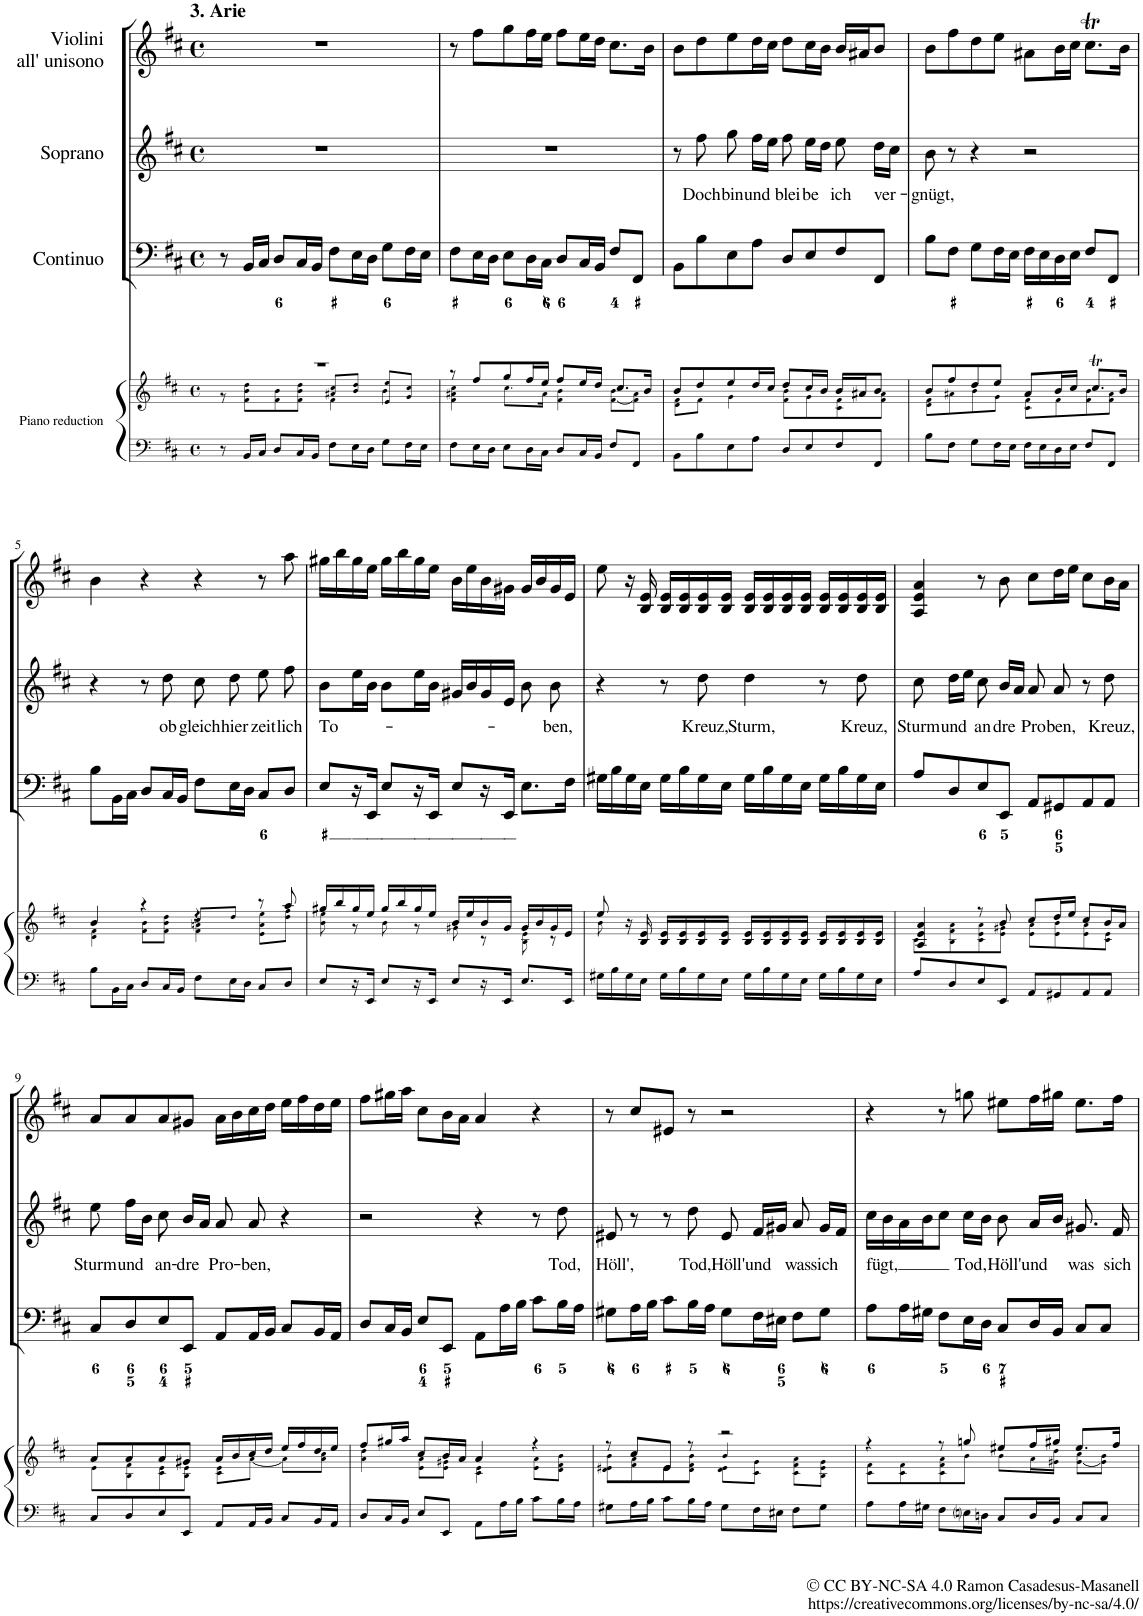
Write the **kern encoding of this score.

**kern	**kern	**kern	**kern	**text	**kern
*part4	*part4	*part3	*part2	*part2	*part1
*staff5	*staff4	*staff3	*staff2	*staff2	*staff1
*I"Piano reduction	*	*I"Continuo	*I"Soprano	*	*I"Violini all' unisono
*I'Pno	*	*	*	*	*I'Vln
*stria5	*stria5	*	*	*	*
*clefF4	*clefG2	*clefF4	*clefG2	*	*clefG2
*k[f#c#]	*k[f#c#]	*k[f#c#]	*k[f#c#]	*	*k[f#c#]
*M4/4	*M4/4	*M4/4	*M4/4	*	*M4/4
*met(c)	*met(c)	*met(c)	*met(c)	*	*met(c)
=1	=1	=1	=1	=1	=1
*	*^	*	*	*	*
*	*	*^	*	*	*	*
!	!	!	!	!	!	!	!LO:TX:a:B:t=3. Arie
8r	1r	8r	2ryy	8r	1r	.	1r
16BB/LL	.	8f#!\ 8b!\ 8dd!\L	.	16BB/LL	.	.	.
16C#/JJ	.	.	.	16C#/JJ	.	.	.
8D/L	.	8f#!\ 8b!\	.	8D/L	.	.	.
16C#/L	.	8f#!\ 8b!\ 8dd!\J	.	16C#/L	.	.	.
16BB/JJ	.	.	.	16BB/JJ	.	.	.
8F#\L	.	4f#!\	8a#X!/ 8cc#!/L	8F#\L	.	.	.
16E\L	.	.	8b!/ 8dd!/J	16E\L	.	.	.
16D\JJ	.	.	.	16D\JJ	.	.	.
8G\L	.	4b!\	8e!/ 8ee!/L	8G\L	.	.	.
16F#\L	.	.	8g!/ 8cc#!/J	16F#\L	.	.	.
16E\JJ	.	.	.	16E\JJ	.	.	.
*	*	*v	*v	*	*	*	*
=2	=2	=2	=2	=2	=2	=2
8F#\L	8r	4f#!\ 4a#X!\ 4cc#!\	8F#\L	1r	.	8r
16E\L	8ff#/L	.	16E\L	.	.	8ff#\L
16D\JJ	.	.	16D\JJ	.	.	.
8E\L	8gg/	8.cc#!\L	8E\L	.	.	8gg\
16D\L	16ff#/L	.	16D\L	.	.	16ff#\L
16C#\JJ	16ee/JJ	16a#!\Jk	16C#\JJ	.	.	16ee\JJ
8D/L	8ff#/L	4f#!\ 4b!\	8D/L	.	.	8ff#\L
16C#/L	16ee/L	.	16C#/L	.	.	16ee\L
16BB/JJ	16dd/JJ	.	16BB/JJ	.	.	16dd\JJ
8F#/L	8.cc#/L	[8f#!\ 8b!\L	8F#/L	.	.	8.cc#\L
8FF#/J	.	8f#!\] 8a#!\J	8FF#/J	.	.	.
.	16b/Jk	.	.	.	.	16b\Jk
=3	=3	=3	=3	=3	=3	=3
8BB\L	8b/L	8d!\ 8f#!\L	8BB\L	8r	.	8b\L
!	!	!	!	!	!LO:LY:b	!
8B\	8dd/	8f#!\J	8B\	8ff#\	Doch	8dd\
!	!	!	!	!	!LO:LY:b	!
8E\	8ee/	4g!\	8E\	8gg\	bin	8ee\
!	!	!	!	!	!LO:LY:b	!
8A\J	16dd/L	.	8A\J	16ff#\LL	und	16dd\L
.	16cc#/JJ	.	.	16ee\JJ	.	16cc#\JJ
!	!	!	!	!	!LO:LY:b	!
8D/L	8dd/L	8f#!\ 8b!\L	8D/L	8ff#\	blei-	8dd\L
!	!	!	!	!	!LO:LY:b	!
8E/	16cc#/L	8g!\	8E/	16ee\LL	-be	16cc#\L
.	16b/JJ	.	.	16dd\JJ	.	16b\JJ
!	!	!	!	!	!LO:LY:b	!
8F#/	16b/LL	8c#!\ 8f#!\	8F#/	8ee\	ich	16b/LL
.	16a#X/J	.	.	.	.	16a#X/J
!	!	!	!	!	!LO:LY:b	!
8FF#/J	8b/J	8f#!\ 8a#!\J	8FF#/J	16dd\LL	ver-	8b/J
.	.	.	.	16cc#\JJ	.	.
=4	=4	=4	=4	=4	=4	=4
!	!	!	!	!	!LO:LY:b	!
8B\L	8b/L	8d!\ 8f#!\L	8B\L	8b\	-gnügt,	8b\L
8F#\J	8ff#/	8a#X!\	8F#\J	8r	.	8ff#\
8G\L	8dd/	8b!\	8G\L	4r	.	8dd\
16F#\L	8ee/J	8g!\J	16F#\L	.	.	8ee\J
16E\JJ	.	.	16E\JJ	.	.	.
16F#\LL	8a#/L	8c#!\ 8f#!\L	16F#\LL	2r	.	8a#X\L
16E\	.	.	16E\	.	.	.
16D\	16b/L	8f#!\	16D\	.	.	16b\L
16E\JJ	16cc#/JJ	.	16E\JJ	.	.	16cc#\JJ
8F#/L	8.cc#t/L	8f#!\ 8b!\	8F#/L	.	.	8.cc#t\L
8FF#/J	.	8f#!\ 8a#!\J	8FF#/J	.	.	.
.	16b/Jk	.	.	.	.	16b\Jk
!!LO:LB:g=z
=5	=5	=5	=5	=5	=5	=5
*	*	*^	*	*	*	*
8B\L	4b/	4d!\ 4f#!\	4ryy	8B\L	4r	.	4b\
16BB\L	.	.	.	16BB\L	.	.	.
16C#\JJ	.	.	.	16C#\JJ	.	.	.
8D/L	4r	8f#!\ 8b!\L	4ryy	8D/L	8r	.	4r
!	!	!	!	!	!	!LO:LY:b	!
16C#/L	.	8f#!\ 8b!\ 8dd!\J	.	16C#/L	8dd\	ob-	.
16BB/JJ	.	.	.	16BB/JJ	.	.	.
!	!	!	!	!	!	!LO:LY:b	!
8F#\L	4r	4f#!\ 4an!\	8cc#!/L	8F#\L	8cc#\	gleich	4r
!	!	!	!	!	!	!LO:LY:b	!
16E\L	.	.	8dd!/J	16E\L	8dd\	hier	.
16D\JJ	.	.	.	16D\JJ	.	.	.
!	!	!	!	!	!	!LO:LY:b	!
8C#/L	8r	8e!\ 8a!\ 8ee!\L	4ryy	8C#/L	8ee\	zeit-	8r
!	!	!	!	!	!	!LO:LY:b	!
8D/J	8aa/	8dd!\ 8ff#!\J	.	8D/J	8ff#\	lich	8aa\
*	*	*v	*v	*	*	*	*
=6	=6	=6	=6	=6	=6	=6
!	!	!	!	!	!LO:LY:b	!
8E/L	16gg#X/LL	8b!\ 8ee!\	8E/L	8b\L	To-	16gg#X\LL
.	16bb/	.	.	.	.	16bb\
16r	16gg#/	8r	16r	16ee\L	.	16gg#\
16EE/JJ	16ee/JJ	.	16EE/JJ	16b\JJ	.	16ee\JJ
8E/L	16gg#/LL	8b!\	8E/L	8b\L	.	16gg#\LL
.	16bb/	.	.	.	.	16bb\
16r	16gg#/	8r	16r	16ee\L	.	16gg#\
16EE/JJ	16ee/JJ	.	16EE/JJ	16b\JJ	.	16ee\JJ
8E/L	16b/LL	8g#X!\	8E/L	16g#X/LL	.	16b\LL
.	16ee/	.	.	16b/	.	16ee\
16r	16b/	8r	16r	16g#/	.	16b\
16EE/JJ	16g#/JJ	.	16EE/JJ	16e/JJ	.	16g#X\JJ
8.E/L	16g#/LL	8B!\ 8e!\	8.E\L	8b\	.	16g#/LL
.	16b/	.	.	.	.	16b/
!	!	!	!	!	!LO:LY:b	!
.	16g#/	8r	.	8b\	-ben,	16g#/
16EE/Jk	16e/JJ	.	16F#\Jk	.	.	16e/JJ
=7	=7	=7	=7	=7	=7	=7
16G#X\LL	8ee/	8b!\	16G#X\LL	4r	.	8ee\
16B\	.	.	16B\	.	.	.
16G#\	16r	16ryy	16G#\	.	.	16r
16E\JJ	16B/ 16e/	16ryy	16E\JJ	.	.	16B/ 16e/
16G#\LL	16B/ 16e/LL	4ryy	16G#\LL	8r	.	16B/ 16e/LL
16B\	16B/ 16e/	.	16B\	.	.	16B/ 16e/
!	!	!	!	!	!LO:LY:b	!
16G#\	16B/ 16e/	.	16G#\	8dd\	Kreuz,	16B/ 16e/
16E\JJ	16B/ 16e/JJ	.	16E\JJ	.	.	16B/ 16e/JJ
!	!	!	!	!	!LO:LY:b	!
16G#\LL	16B/ 16e/LL	2ryy	16G#\LL	4dd\	Sturm,	16B/ 16e/LL
16B\	16B/ 16e/	.	16B\	.	.	16B/ 16e/
16G#\	16B/ 16e/	.	16G#\	.	.	16B/ 16e/
16E\JJ	16B/ 16e/JJ	.	16E\JJ	.	.	16B/ 16e/JJ
16G#\LL	16B/ 16e/LL	.	16G#\LL	8r	.	16B/ 16e/LL
16B\	16B/ 16e/	.	16B\	.	.	16B/ 16e/
!	!	!	!	!	!LO:LY:b	!
16G#\	16B/ 16e/	.	16G#\	8dd\	Kreuz,	16B/ 16e/
16E\JJ	16B/ 16e/JJ	.	16E\JJ	.	.	16B/ 16e/JJ
=8	=8	=8	=8	=8	=8	=8
!	!	!	!	!	!LO:LY:b	!
8A/L	4A/ 4e/ 4a/	8c#!\L	8A/L	8cc#\	Sturm	4A/ 4e/ 4a/
!	!	!	!	!	!LO:LY:b	!
8D/	.	8B!\ 8f#!\ 8a!\	8D/	16dd\LL	und	.
.	.	.	.	16ee\JJ	.	.
!	!	!	!	!	!LO:LY:b	!
8E/	8r	8c#!\ 8e!\ 8a!\	8E/	8cc#\	an-	8r
!	!	!	!	!	!LO:LY:b	!
8EE/J	8b/	8e!\ 8g#X!\J	8EE/J	16b/LL	-dre	8b\
.	.	.	.	16a/JJ	.	.
!	!	!	!	!	!LO:LY:b	!
8AA/L	8cc#/L	8e!\ 8a!\L	8AA/L	8a/	Pro-	8cc#\L
!	!	!	!	!	!LO:LY:b	!
8GG#X/	16dd/L	8e!\ 8b!\	8GG#X/	8a/	-ben,	16dd\L
.	16ee/JJ	.	.	.	.	16ee\JJ
8AA/	8cc#/L	8e!\ 8a!\	8AA/	8r	.	8cc#\L
!	!	!	!	!	!LO:LY:b	!
8AA/J	16b/L	8c#!\ 8e!\J	8AA/J	8dd\	Kreuz,	16b\L
.	16a/JJ	.	.	.	.	16a\JJ
!!LO:LB:g=z
=9	=9	=9	=9	=9	=9	=9
!	!	!	!	!	!LO:LY:b	!
8C#/L	8a/L	8e!\L	8C#/L	8ee\	Sturm	8a/L
!	!	!	!	!	!LO:LY:b	!
8D/	8a/	8B!\ 8f#!\	8D/	16ff#\LL	und	8a/
.	.	.	.	16b\JJ	.	.
!	!	!	!	!	!LO:LY:b	!
8E/	8a/	8c#!\ 8e!\	8E/	8cc#\	an-	8a/
!	!	!	!	!	!LO:LY:b	!
8EE/J	8g#X/J	8B!\ 8e!\J	8EE/J	16b/LL	-dre	8g#X/J
.	.	.	.	16a/JJ	.	.
!	!	!	!	!	!LO:LY:b	!
8AA/L	16a/LL	8c#!\ 8e!\L	8AA/L	8a/	Pro-	16a\LL
.	16b/	.	.	.	.	16b\
!	!	!	!	!	!LO:LY:b	!
16AA/L	16cc#/	[8a!\J	16AA/L	8a/	-ben,	16cc#\
16BB/JJ	16dd/JJ	.	16BB/JJ	.	.	16dd\JJ
8C#/L	16ee/LL	8a!\L]	8C#/L	4r	.	16ee\LL
.	16ff#/	.	.	.	.	16ff#\
16BB/L	16dd/	8a!\ 8cc#!\J	16BB/L	.	.	16dd\
16AA/JJ	16ee/JJ	.	16AA/JJ	.	.	16ee\JJ
=10	=10	=10	=10	=10	=10	=10
8D/L	8ff#/L	4a!\ 4dd!\	8D/L	2r	.	8ff#\L
16C#/L	16gg#X/L	.	16C#/L	.	.	16gg#X\L
16BB/JJ	16aa/JJ	.	16BB/JJ	.	.	16aa\JJ
8E/L	8cc#/L	8e!\ 8a!\L	8E/L	.	.	8cc#\L
8EE/J	16b/L	8e!\ 8g#X!\J	8EE/J	.	.	16b\L
.	16a/JJ	.	.	.	.	16a\JJ
8AA\L	4a/	4c#!\ 4e!\	8AA\L	4r	.	4a/
16A\L	.	.	16A\L	.	.	.
16B\JJ	.	.	16B\JJ	.	.	.
8c#\L	4r	8e!\ 8a!\L	8c#\L	8r	.	4r
!	!	!	!	!	!LO:LY:b	!
16B\L	.	8d!\ 8f#!\ 8b!\J	16B\L	8dd\	Tod,	.
16A\JJ	.	.	16A\JJ	.	.	.
=11	=11	=11	=11	=11	=11	=11
*	*	*^	*	*	*	*
!	!	!	!	!	!	!LO:LY:b	!
8G#X\L	8r	8d!\ 8e#X!\ 8b!\L	2ryy	8G#X\L	8e#X/	Höll',	8r
16A\L	8cc#/L	8f#!\ 8a!\	.	16A\L	8r	.	8cc#/L
16B\JJ	.	.	.	16B\JJ	.	.	.
8c#\L	8e#/J	8e#\	.	8c#\L	8r	.	8e#X/J
!	!	!	!	!	!	!LO:LY:b	!
16B\L	8r	8d!\ 8f#!\ 8b!\J	.	16B\L	8dd\	Tod,	8r
16A\JJ	.	.	.	16A\JJ	.	.	.
!	!	!	!	!	!	!LO:LY:b	!
8G#\L	2r	8d!\ 8e#!\L	4b!/	8G#\L	8e#/	Höll'	2r
!	!	!	!	!	!	!LO:LY:b	!
16F#\L	.	8c#!\ 8g!\J	.	16F#\L	16f#/LL	und	.
16E#X\JJ	.	.	.	16E#X\JJ	16g#X/JJ	.	.
!	!	!	!	!	!	!LO:LY:b	!
8F#\L	.	8c#!\ 8f#!\ 8a!\L	4ryy	8F#\L	8a/	was	.
!	!	!	!	!	!	!LO:LY:b	!
8G#\J	.	8B!\ 8e#!\ 8g!\J	.	8G#\J	16g#/LL	sich	.
.	.	.	.	.	16f#/JJ	.	.
*	*	*v	*v	*	*	*	*
=12	=12	=12	=12	=12	=12	=12
!	!	!	!	!	!LO:LY:b	!
8A\L	4r	8c#!\ 8f#!\L	8A\L	16cc#\LL	fügt,	4r
.	.	.	.	16b\	.	.
16A\L	.	8c#!\ 8f#!\	16A\L	16a\	.	.
16G#X\JJ	.	.	16G#X\JJ	16b\J	.	.
8F#\L	8r	8c#!\ 8f#!\ 8a!\	8F#\L	8cc#\J	.	8r
!	!	!	!	!	!LO:LY:b	!
16Eni\L	8ggn/	8b!\J	16E\L	16cc#\LL	Tod,	8ggn\
16Dn\JJ	.	.	16D\JJ	16b\JJ	.	.
!	!	!	!	!	!LO:LY:b	!
8C#/L	8ee#X/L	8b!\L	8C#/L	8b\	Höll'	8ee#X\L
!	!	!	!	!	!LO:LY:b	!
16D/L	16ff#/L	16a!\L	16D/L	16a/LL	und	16ff#\L
16BB/JJ	16gg#X/JJ	16g#X!\ 16dd!\JJ	16BB/JJ	16b/JJ	.	16gg#X\JJ
!	!	!	!	!	!LO:LY:b	!
8C#/L	8.ee#/L	[8g#!\ 8cc#!\L	8C#/L	8.g#X/	was	8.ee#\L
8C#/J	.	8g#!\] 8b!\J	8C#/J	.	.	.
!	!	!	!	!	!LO:LY:b	!
.	16ff#/Jk	.	.	16f#/	sich	16ff#\Jk
*	*v	*v	*	*	*	*
=	=	=	=	=	=
*-	*-	*-	*-	*-	*-
